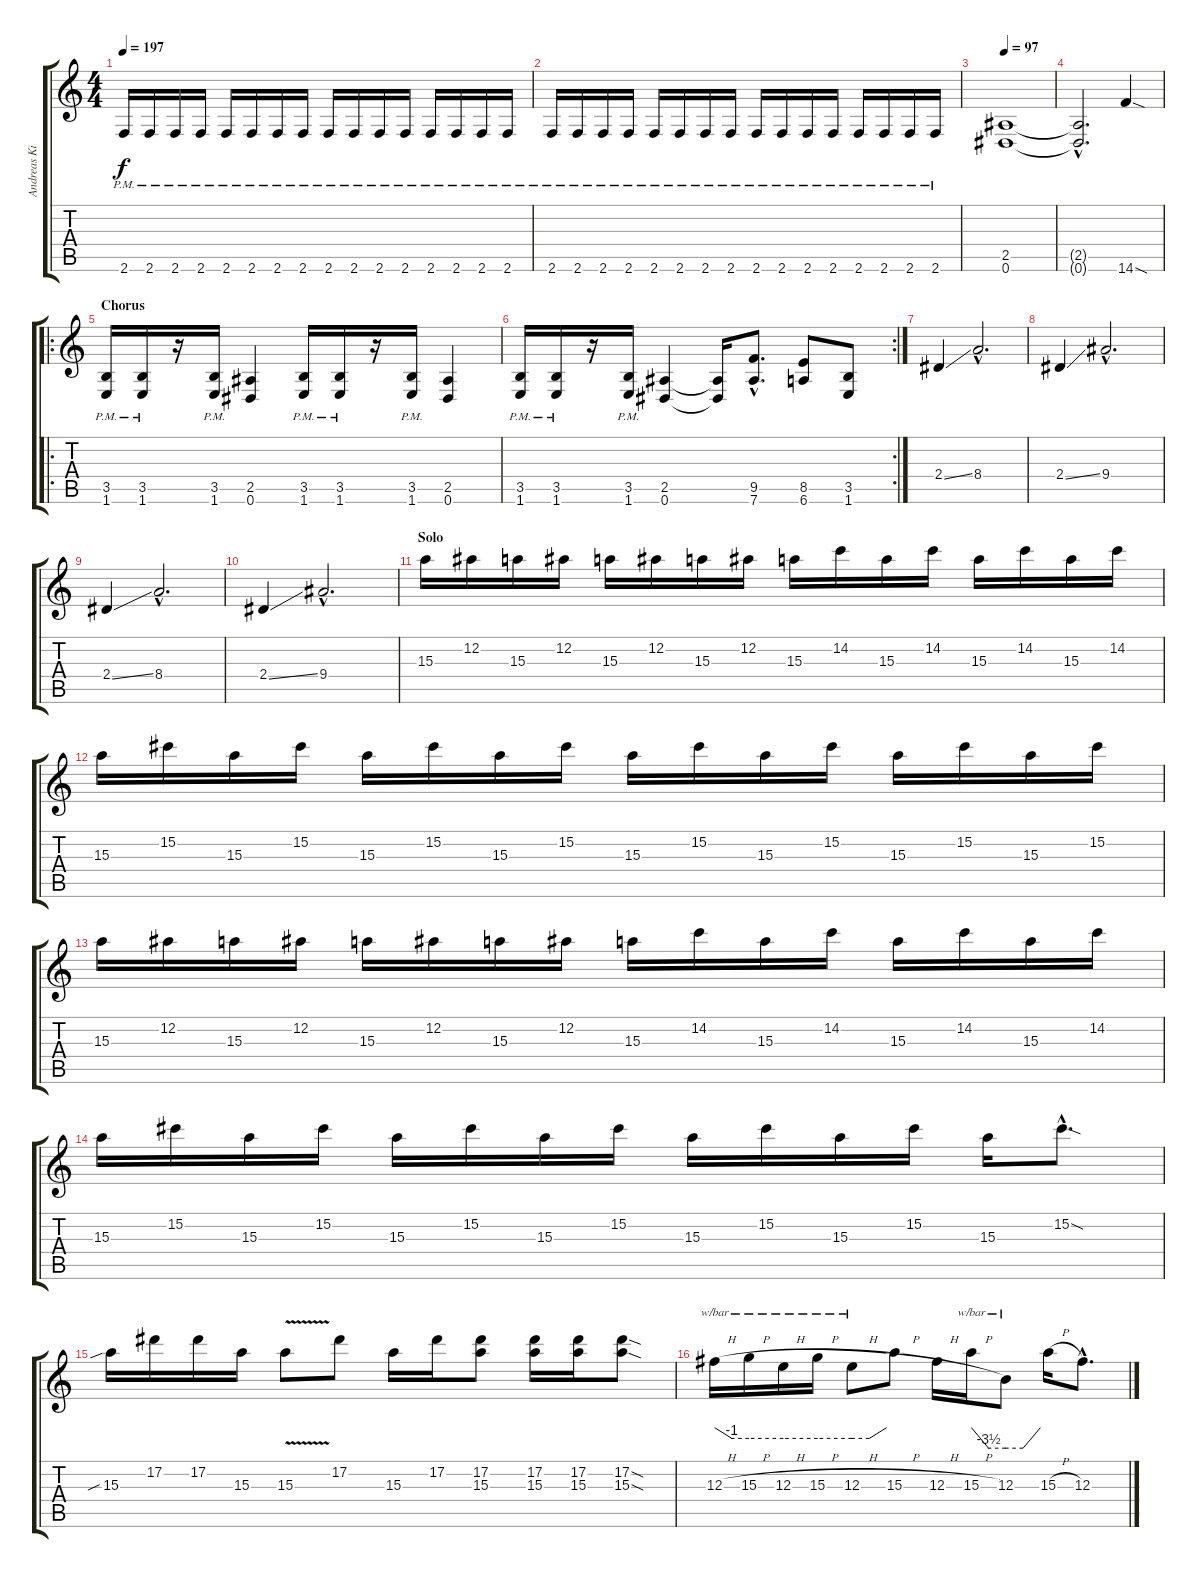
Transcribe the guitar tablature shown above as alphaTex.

\track ("Andreas Kisser" "Andreas Ki") {instrument distortionguitar}
\staff {score tabs}
\tuning (Eb4 Bb3 Gb3 Db3 Ab2 Eb2) {hide}
\ts (4 4)
\tempo 197
\clef g2
\ks c
2.6{pm}.16{dy f} 2.6{pm}.16 2.6{pm}.16 2.6{pm}.16 2.6{pm}.16 2.6{pm}.16 2.6{pm}.16 2.6{pm}.16 2.6{pm}.16 2.6{pm}.16 2.6{pm}.16 2.6{pm}.16 2.6{pm}.16 2.6{pm}.16 2.6{pm}.16 2.6{pm}.16 |
2.6{pm}.16 2.6{pm}.16 2.6{pm}.16 2.6{pm}.16 2.6{pm}.16 2.6{pm}.16 2.6{pm}.16 2.6{pm}.16 2.6{pm}.16 2.6{pm}.16 2.6{pm}.16 2.6{pm}.16 2.6{pm}.16 2.6{pm}.16 2.6{pm}.16 2.6{pm}.16 |
\tempo 97
(2.5 0.6).1 |
(2.5{hac t} 0.6{hac t}).2{d} 14.6{sod}.4 |
\ro
\section ("" "Chorus")
(3.5{pm} 1.6{pm}).16 (3.5{pm} 1.6{pm}).16 r.16 (3.5{pm} 1.6{pm}).16 (2.5 0.6).4 (3.5{pm} 1.6{pm}).16 (3.5{pm} 1.6{pm}).16 r.16 (3.5{pm} 1.6{pm}).16 (2.5 0.6).4 |
\rc 2
(3.5{pm} 1.6{pm}).16 (3.5{pm} 1.6{pm}).16 r.16 (3.5{pm} 1.6{pm}).16 (2.5 0.6).4 (2.5{t} 0.6{t}).16 (9.5{hac} 7.6{hac}).8{d} (8.5 6.6).8 (3.5 1.6).8 |
2.4{ss}.4 8.4{hac}.2{d} |
2.4{ss}.4 9.4{hac}.2{d} |
2.4{ss}.4 8.4{hac}.2{d} |
2.4{ss}.4 9.4{hac}.2{d} |
\section ("" "Solo ")
15.3.16 12.2.16 15.3.16 12.2.16 15.3.16 12.2.16 15.3.16 12.2.16 15.3.16 14.2.16 15.3.16 14.2.16 15.3.16 14.2.16 15.3.16 14.2.16 |
15.3.16 15.2.16 15.3.16 15.2.16 15.3.16 15.2.16 15.3.16 15.2.16 15.3.16 15.2.16 15.3.16 15.2.16 15.3.16 15.2.16 15.3.16 15.2.16 |
15.3.16 12.2.16 15.3.16 12.2.16 15.3.16 12.2.16 15.3.16 12.2.16 15.3.16 14.2.16 15.3.16 14.2.16 15.3.16 14.2.16 15.3.16 14.2.16 |
15.3.16 15.2.16 15.3.16 15.2.16 15.3.16 15.2.16 15.3.16 15.2.16 15.3.16 15.2.16 15.3.16 15.2.16 15.3.16 15.2{sod hac}.8{d} |
15.3{sib}.16 17.2.16 17.2.16 15.3.16 15.3{v}.8 17.2.8 15.3.16 17.2.16 (17.2 15.3).8 (17.2 15.3).16 (17.2 15.3).16 (17.2{sod} 15.3{sod}).8 |
12.3{h}.16{tbe (custom default 0 0 30 -4 60 -4)} 15.3{h}.16{tbe (hold default 0 -4 60 -4)} 12.3{h}.16{tbe (hold default 0 -4 60 -4)} 15.3{h}.16{tbe (hold default 0 -4 60 -4)} 12.3{h}.8{tbe (custom default 0 -4 30 -4 60 0)} 15.3{h}.8 12.3{h}.16 15.3{h}.16{tbe (custom default 0 0 30 -14 60 -14)} 12.3.8{tbe (custom default 0 -14 30 -14 60 0)} 15.3{h}.16 12.3{hac}.8{d}
